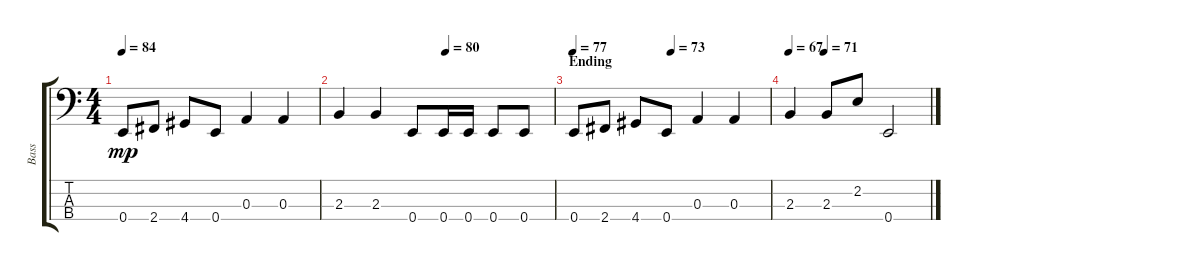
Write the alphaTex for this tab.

\track ("Bass" "Bass") {instrument electricbassfinger}
\staff {score tabs}
\tuning (G2 D2 A1 E1) {hide}
\ts (4 4)
\tempo 84
\clef f4
\ks c
0.4.8{dy mp} 2.4.8 4.4.8 0.4.8 0.3.4 0.3.4 |
\tempo (80 0.5)
2.3.4 2.3.4 0.4.8 0.4.16 0.4.16 0.4.8 0.4.8 |
\section ("" "Ending")
\tempo 77
\tempo (73 0.5)
0.4.8 2.4.8 4.4.8 0.4.8 0.3.4 0.3.4 |
\tempo 67
\tempo (71 0.25)
2.3.4 2.3.8 2.2.8 0.4.2
